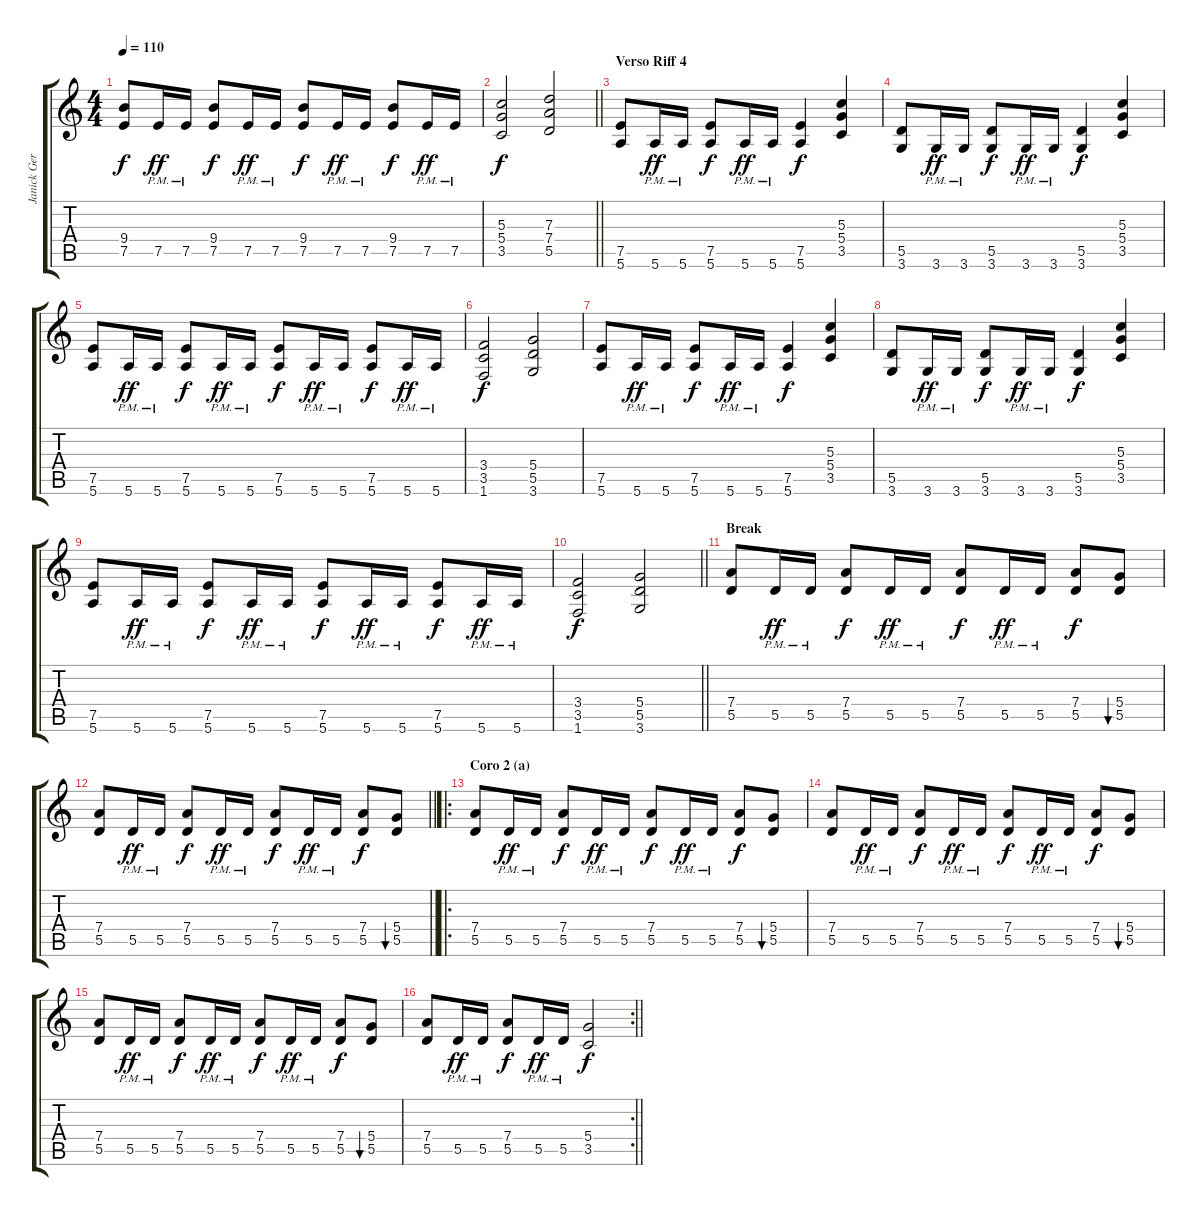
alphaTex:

\track ("Janick Gers" "Janick Ger") {instrument distortionguitar}
\staff {score tabs}
\tuning (E4 B3 G3 D3 A2 E2) {hide}
\ts (4 4)
\tempo 110
\clef g2
\ks c
(9.4 7.5).8{dy f} 7.5{pm}.16{dy ff} 7.5{pm}.16 (9.4 7.5).8{dy f} 7.5{pm}.16{dy ff} 7.5{pm}.16 (9.4 7.5).8{dy f} 7.5{pm}.16{dy ff} 7.5{pm}.16 (9.4 7.5).8{dy f} 7.5{pm}.16{dy ff} 7.5{pm}.16 |
\barLineRight lightlight
(5.3 5.4 3.5).2{dy f} (7.3 7.4 5.5).2 |
\section ("" "Verso Riff 4")
(7.5 5.6).8 5.6{pm}.16{dy ff} 5.6{pm}.16 (7.5 5.6).8{dy f} 5.6{pm}.16{dy ff} 5.6{pm}.16 (7.5 5.6).4{dy f} (5.3 5.4 3.5).4 |
(5.5 3.6).8 3.6{pm}.16{dy ff} 3.6{pm}.16 (5.5 3.6).8{dy f} 3.6{pm}.16{dy ff} 3.6{pm}.16 (5.5 3.6).4{dy f} (5.3 5.4 3.5).4 |
(7.5 5.6).8 5.6{pm}.16{dy ff} 5.6{pm}.16 (7.5 5.6).8{dy f} 5.6{pm}.16{dy ff} 5.6{pm}.16 (7.5 5.6).8{dy f} 5.6{pm}.16{dy ff} 5.6{pm}.16 (7.5 5.6).8{dy f} 5.6{pm}.16{dy ff} 5.6{pm}.16 |
(3.4 3.5 1.6).2{dy f} (5.4 5.5 3.6).2 |
(7.5 5.6).8 5.6{pm}.16{dy ff} 5.6{pm}.16 (7.5 5.6).8{dy f} 5.6{pm}.16{dy ff} 5.6{pm}.16 (7.5 5.6).4{dy f} (5.3 5.4 3.5).4 |
(5.5 3.6).8 3.6{pm}.16{dy ff} 3.6{pm}.16 (5.5 3.6).8{dy f} 3.6{pm}.16{dy ff} 3.6{pm}.16 (5.5 3.6).4{dy f} (5.3 5.4 3.5).4 |
(7.5 5.6).8 5.6{pm}.16{dy ff} 5.6{pm}.16 (7.5 5.6).8{dy f} 5.6{pm}.16{dy ff} 5.6{pm}.16 (7.5 5.6).8{dy f} 5.6{pm}.16{dy ff} 5.6{pm}.16 (7.5 5.6).8{dy f} 5.6{pm}.16{dy ff} 5.6{pm}.16 |
\barLineRight lightlight
(3.4 3.5 1.6).2{dy f} (5.4 5.5 3.6).2 |
\section ("" "Break")
(7.4 5.5).8 5.5{pm}.16{dy ff} 5.5{pm}.16 (7.4 5.5).8{dy f} 5.5{pm}.16{dy ff} 5.5{pm}.16 (7.4 5.5).8{dy f} 5.5{pm}.16{dy ff} 5.5{pm}.16 (7.4 5.5).8{dy f} (5.4 5.5).8{bu 30} |
\barLineRight lightlight
(7.4 5.5).8 5.5{pm}.16{dy ff} 5.5{pm}.16 (7.4 5.5).8{dy f} 5.5{pm}.16{dy ff} 5.5{pm}.16 (7.4 5.5).8{dy f} 5.5{pm}.16{dy ff} 5.5{pm}.16 (7.4 5.5).8{dy f} (5.4 5.5).8{bu 30} |
\ro
\section ("" "Coro 2 (a)")
(7.4 5.5).8 5.5{pm}.16{dy ff} 5.5{pm}.16 (7.4 5.5).8{dy f} 5.5{pm}.16{dy ff} 5.5{pm}.16 (7.4 5.5).8{dy f} 5.5{pm}.16{dy ff} 5.5{pm}.16 (7.4 5.5).8{dy f} (5.4 5.5).8{bu 30} |
(7.4 5.5).8 5.5{pm}.16{dy ff} 5.5{pm}.16 (7.4 5.5).8{dy f} 5.5{pm}.16{dy ff} 5.5{pm}.16 (7.4 5.5).8{dy f} 5.5{pm}.16{dy ff} 5.5{pm}.16 (7.4 5.5).8{dy f} (5.4 5.5).8{bu 30} |
(7.4 5.5).8 5.5{pm}.16{dy ff} 5.5{pm}.16 (7.4 5.5).8{dy f} 5.5{pm}.16{dy ff} 5.5{pm}.16 (7.4 5.5).8{dy f} 5.5{pm}.16{dy ff} 5.5{pm}.16 (7.4 5.5).8{dy f} (5.4 5.5).8{bu 30} |
\rc 2
\barLineRight lightlight
(7.4 5.5).8 5.5{pm}.16{dy ff} 5.5{pm}.16 (7.4 5.5).8{dy f} 5.5{pm}.16{dy ff} 5.5{pm}.16 (5.4 3.5).2{dy f}
